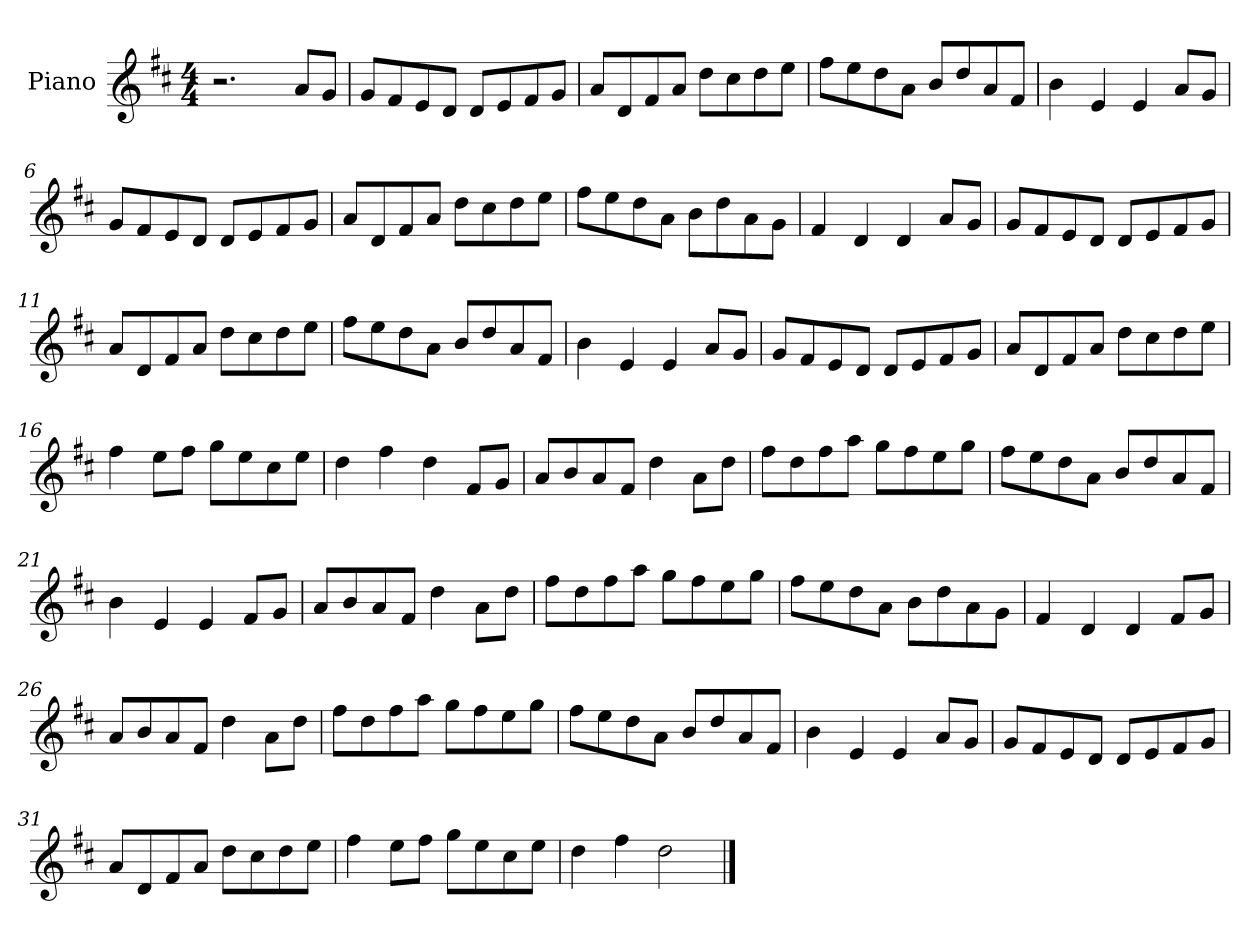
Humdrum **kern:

**kern
*part1
*staff1
*I"Piano
*I'Pno
*clefG2
*k[f#c#]
*M4/4
=1
2.r
8a/L
8g/J
=2
8g/L
8f#/
8e/
8d/J
8d/L
8e/
8f#/
8g/J
=3
8a/L
8d/
8f#/
8a/J
8dd\L
8cc#\
8dd\
8ee\J
=4
8ff#\L
8ee\
8dd\
8a\J
8b/L
8dd/
8a/
8f#/J
=5
4b\
4e/
4e/
8a/L
8g/J
=6
8g/L
8f#/
8e/
8d/J
8d/L
8e/
8f#/
8g/J
=7
8a/L
8d/
8f#/
8a/J
8dd\L
8cc#\
8dd\
8ee\J
=8
8ff#\L
8ee\
8dd\
8a\J
8b\L
8dd\
8a\
8g\J
=9
4f#/
4d/
4d/
8a/L
8g/J
=10
8g/L
8f#/
8e/
8d/J
8d/L
8e/
8f#/
8g/J
=11
8a/L
8d/
8f#/
8a/J
8dd\L
8cc#\
8dd\
8ee\J
=12
8ff#\L
8ee\
8dd\
8a\J
8b/L
8dd/
8a/
8f#/J
=13
4b\
4e/
4e/
8a/L
8g/J
=14
8g/L
8f#/
8e/
8d/J
8d/L
8e/
8f#/
8g/J
=15
8a/L
8d/
8f#/
8a/J
8dd\L
8cc#\
8dd\
8ee\J
=16
4ff#\
8ee\L
8ff#\J
8gg\L
8ee\
8cc#\
8ee\J
=17
4dd\
4ff#\
4dd\
8f#/L
8g/J
=18
8a/L
8b/
8a/
8f#/J
4dd\
8a\L
8dd\J
=19
8ff#\L
8dd\
8ff#\
8aa\J
8gg\L
8ff#\
8ee\
8gg\J
=20
8ff#\L
8ee\
8dd\
8a\J
8b/L
8dd/
8a/
8f#/J
=21
4b\
4e/
4e/
8f#/L
8g/J
=22
8a/L
8b/
8a/
8f#/J
4dd\
8a\L
8dd\J
=23
8ff#\L
8dd\
8ff#\
8aa\J
8gg\L
8ff#\
8ee\
8gg\J
=24
8ff#\L
8ee\
8dd\
8a\J
8b\L
8dd\
8a\
8g\J
=25
4f#/
4d/
4d/
8f#/L
8g/J
=26
8a/L
8b/
8a/
8f#/J
4dd\
8a\L
8dd\J
=27
8ff#\L
8dd\
8ff#\
8aa\J
8gg\L
8ff#\
8ee\
8gg\J
=28
8ff#\L
8ee\
8dd\
8a\J
8b/L
8dd/
8a/
8f#/J
=29
4b\
4e/
4e/
8a/L
8g/J
=30
8g/L
8f#/
8e/
8d/J
8d/L
8e/
8f#/
8g/J
=31
8a/L
8d/
8f#/
8a/J
8dd\L
8cc#\
8dd\
8ee\J
=32
4ff#\
8ee\L
8ff#\J
8gg\L
8ee\
8cc#\
8ee\J
=33
4dd\
4ff#\
2dd\
==
*-
